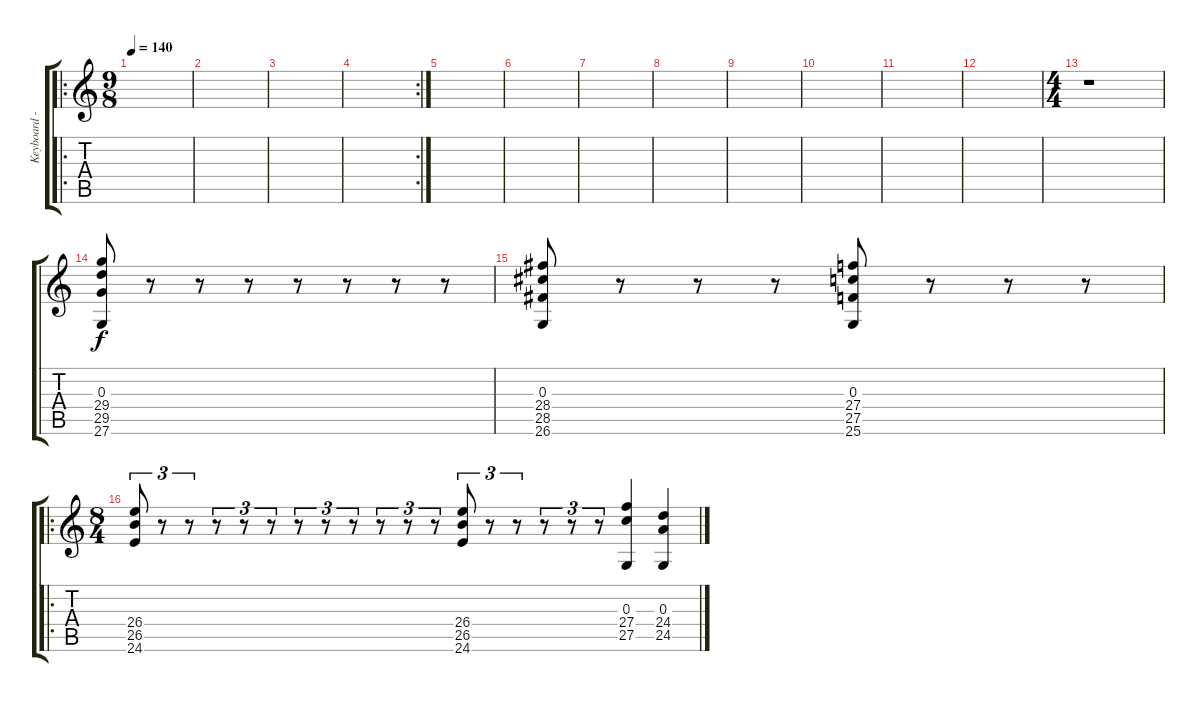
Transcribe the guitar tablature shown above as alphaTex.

\track ("Keyboard - Hit" "Keyboard -") {instrument orchestrahit}
\staff {score tabs}
\tuning (E4 B3 G3 D3 A2 E2) {hide}
\ro
\ts (9 8)
\tempo 140
\clef g2
\ks c
|
|
|
\rc 2
|
|
|
|
|
|
|
|
|
\ts (4 4)
r.1 |
(0.3 29.4 29.5 27.6).8 r.8 r.8 r.8 r.8 r.8 r.8 r.8 |
(0.3 28.4 28.5 26.6).8 r.8 r.8 r.8 (0.3 27.4 27.5 25.6).8 r.8 r.8 r.8 |
\ro
\ts (8 4)
(26.4 26.5 24.6).8{tu (3 2)} r.8{tu (3 2)} r.8{tu (3 2)} r.8{tu (3 2)} r.8{tu (3 2)} r.8{tu (3 2)} r.8{tu (3 2)} r.8{tu (3 2)} r.8{tu (3 2)} r.8{tu (3 2)} r.8{tu (3 2)} r.8{tu (3 2)} (26.4 26.5 24.6).8{tu (3 2)} r.8{tu (3 2)} r.8{tu (3 2)} r.8{tu (3 2)} r.8{tu (3 2)} r.8{tu (3 2)} (0.3 27.4 27.5).4 (0.3 24.4 24.5).4
